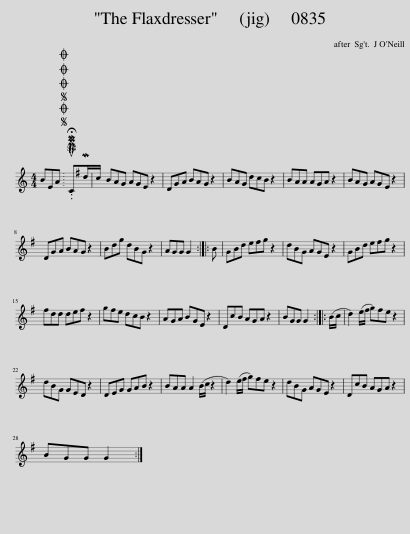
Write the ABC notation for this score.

X:1
L:1/8
M:4/4
I:linebreak $
K:C
V:1 treble
V:1
 BEA |SOSOOO .!fermata!PMTuCMd/c/ | BAG AGE z2 | DGA BAG z2 | BAG dcB z2 | %5
 BAA AGA z2 | BAG AGE z2 |$ DGA BAG z2 | Bdg dBG z2 | AGG G2 :: %10
 B | GBd e^fg z2 | dBG AGE z2 | GBd e^fg z2 |$ ^fdd def z2 | %15
 g^fe dcB z2 | AGA BGE z2 | DcB AGA z2 | BGG G2 :: (B/c/ | %20
 d2) (e/^f/ g)fe z2 |$ dBG GED z2 | DEG GAB z2 | BAA A2 (B/c/ z2 | d2) (e/^f/ g)fe z2 | %25
 dBG AGE z2 | DcB AGA z2 |$ BGG G2 :| %28
